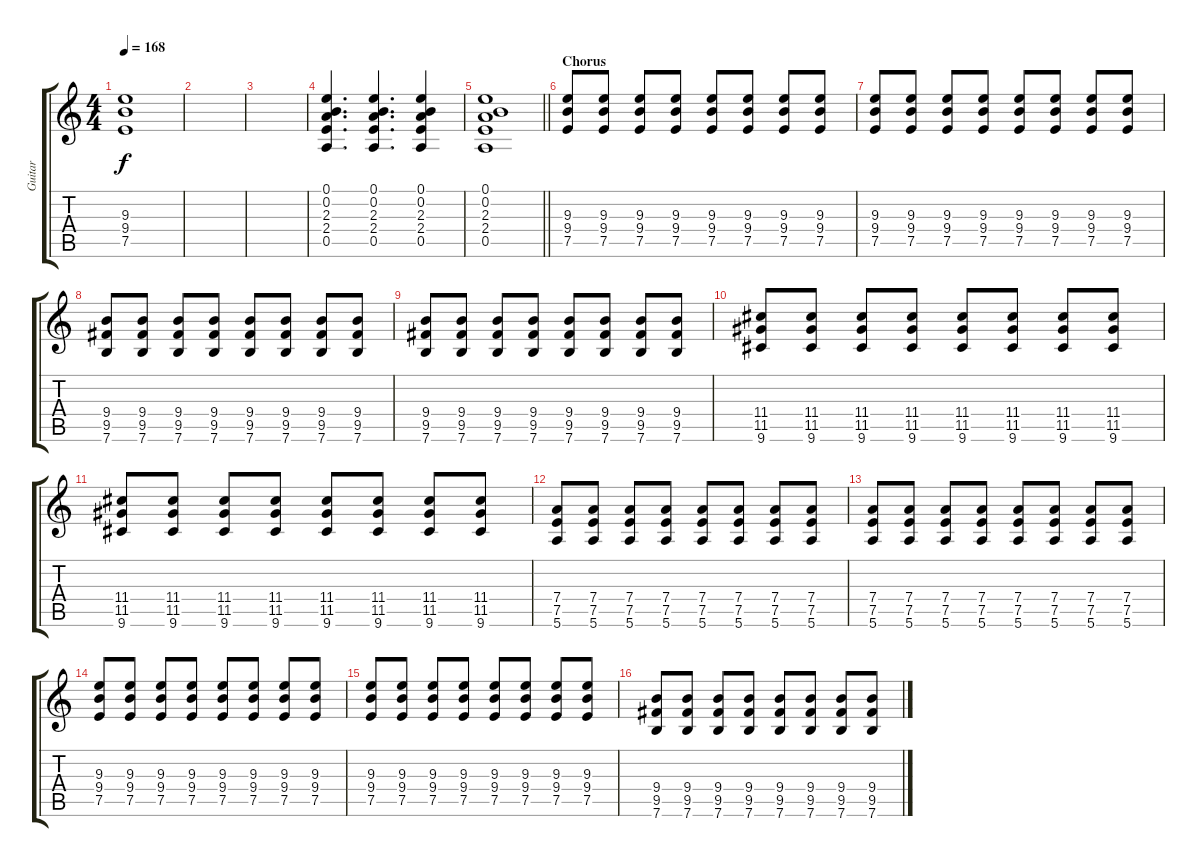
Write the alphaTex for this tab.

\track ("Guitar" "Guitar") {instrument distortionguitar}
\staff {score tabs}
\tuning (E4 B3 G3 D3 A2 E2) {hide}
\ts (4 4)
\tempo 168
\clef g2
\ks c
(9.3{t} 9.4{t} 7.5{t}).1{dy f} |
|
|
(0.1 0.2 2.3 2.4 0.5).4{d volume 8 balance 8} (0.1 0.2 2.3 2.4 0.5).4{d} (0.1 0.2 2.3 2.4 0.5).4 |
\barLineRight lightlight
(0.1 0.2 2.3 2.4 0.5).1 |
\section ("" "Chorus")
(9.3 9.4 7.5).8{volume 11 balance 7} (9.3 9.4 7.5).8 (9.3 9.4 7.5).8 (9.3 9.4 7.5).8 (9.3 9.4 7.5).8 (9.3 9.4 7.5).8 (9.3 9.4 7.5).8 (9.3 9.4 7.5).8 |
(9.3 9.4 7.5).8 (9.3 9.4 7.5).8 (9.3 9.4 7.5).8 (9.3 9.4 7.5).8 (9.3 9.4 7.5).8 (9.3 9.4 7.5).8 (9.3 9.4 7.5).8 (9.3 9.4 7.5).8 |
(9.4 9.5 7.6).8 (9.4 9.5 7.6).8 (9.4 9.5 7.6).8 (9.4 9.5 7.6).8 (9.4 9.5 7.6).8 (9.4 9.5 7.6).8 (9.4 9.5 7.6).8 (9.4 9.5 7.6).8 |
(9.4 9.5 7.6).8 (9.4 9.5 7.6).8 (9.4 9.5 7.6).8 (9.4 9.5 7.6).8 (9.4 9.5 7.6).8 (9.4 9.5 7.6).8 (9.4 9.5 7.6).8 (9.4 9.5 7.6).8 |
(11.4 11.5 9.6).8 (11.4 11.5 9.6).8 (11.4 11.5 9.6).8 (11.4 11.5 9.6).8 (11.4 11.5 9.6).8 (11.4 11.5 9.6).8 (11.4 11.5 9.6).8 (11.4 11.5 9.6).8 |
(11.4 11.5 9.6).8 (11.4 11.5 9.6).8 (11.4 11.5 9.6).8 (11.4 11.5 9.6).8 (11.4 11.5 9.6).8 (11.4 11.5 9.6).8 (11.4 11.5 9.6).8 (11.4 11.5 9.6).8 |
(7.4 7.5 5.6).8 (7.4 7.5 5.6).8 (7.4 7.5 5.6).8 (7.4 7.5 5.6).8 (7.4 7.5 5.6).8 (7.4 7.5 5.6).8 (7.4 7.5 5.6).8 (7.4 7.5 5.6).8 |
(7.4 7.5 5.6).8 (7.4 7.5 5.6).8 (7.4 7.5 5.6).8 (7.4 7.5 5.6).8 (7.4 7.5 5.6).8 (7.4 7.5 5.6).8 (7.4 7.5 5.6).8 (7.4 7.5 5.6).8 |
(9.3 9.4 7.5).8 (9.3 9.4 7.5).8 (9.3 9.4 7.5).8 (9.3 9.4 7.5).8 (9.3 9.4 7.5).8 (9.3 9.4 7.5).8 (9.3 9.4 7.5).8 (9.3 9.4 7.5).8 |
(9.3 9.4 7.5).8 (9.3 9.4 7.5).8 (9.3 9.4 7.5).8 (9.3 9.4 7.5).8 (9.3 9.4 7.5).8 (9.3 9.4 7.5).8 (9.3 9.4 7.5).8 (9.3 9.4 7.5).8 |
(9.4 9.5 7.6).8 (9.4 9.5 7.6).8 (9.4 9.5 7.6).8 (9.4 9.5 7.6).8 (9.4 9.5 7.6).8 (9.4 9.5 7.6).8 (9.4 9.5 7.6).8 (9.4 9.5 7.6).8
